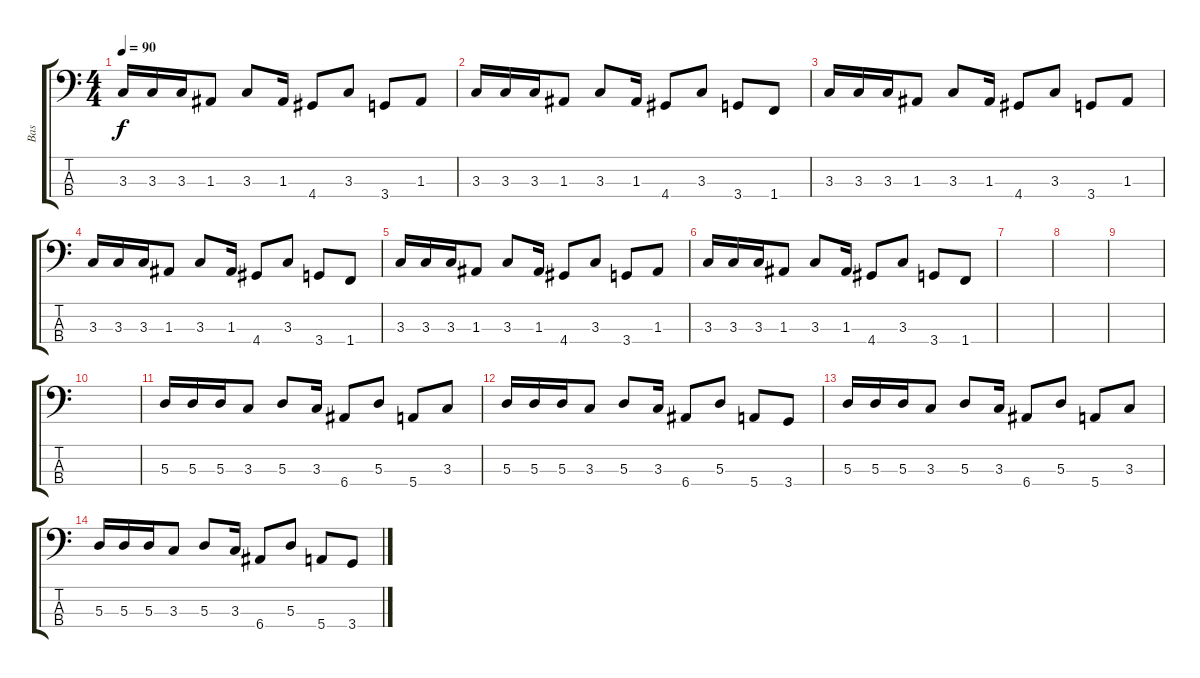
\track ("Bas" "Bas") {instrument overdrivenguitar}
\staff {score tabs}
\tuning (G2 D2 A1 E1) {hide}
\ts (4 4)
\tempo 90
\clef f4
\ks c
3.3.16{dy f} 3.3.16 3.3.16 1.3.8 3.3.8 1.3.16 4.4.8 3.3.8 3.4.8 1.3.8 |
3.3.16 3.3.16 3.3.16 1.3.8 3.3.8 1.3.16 4.4.8 3.3.8 3.4.8 1.4.8 |
3.3.16 3.3.16 3.3.16 1.3.8 3.3.8 1.3.16 4.4.8 3.3.8 3.4.8 1.3.8 |
3.3.16 3.3.16 3.3.16 1.3.8 3.3.8 1.3.16 4.4.8 3.3.8 3.4.8 1.4.8 |
3.3.16 3.3.16 3.3.16 1.3.8 3.3.8 1.3.16 4.4.8 3.3.8 3.4.8 1.3.8 |
3.3.16 3.3.16 3.3.16 1.3.8 3.3.8 1.3.16 4.4.8 3.3.8 3.4.8 1.4.8 |
|
|
|
|
5.3.16 5.3.16 5.3.16 3.3.8 5.3.8 3.3.16 6.4.8 5.3.8 5.4.8 3.3.8 |
5.3.16 5.3.16 5.3.16 3.3.8 5.3.8 3.3.16 6.4.8 5.3.8 5.4.8 3.4.8 |
5.3.16 5.3.16 5.3.16 3.3.8 5.3.8 3.3.16 6.4.8 5.3.8 5.4.8 3.3.8 |
5.3.16 5.3.16 5.3.16 3.3.8 5.3.8 3.3.16 6.4.8 5.3.8 5.4.8 3.4.8
